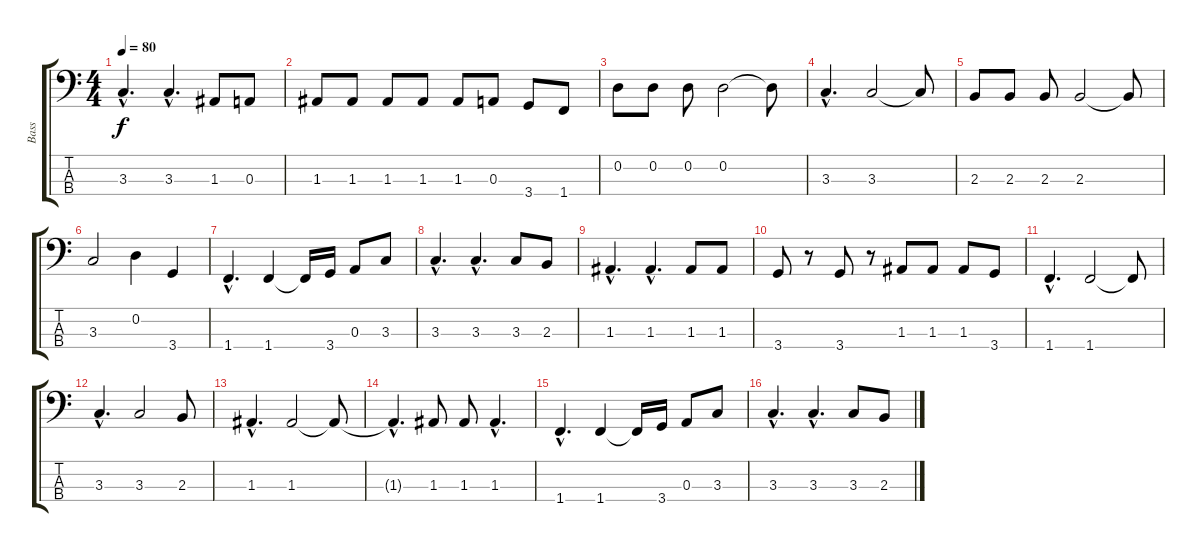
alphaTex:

\track ("Bass" "Bass") {instrument electricbassfinger}
\staff {score tabs}
\tuning (G2 D2 A1 E1) {hide}
\ts (4 4)
\tempo 80
\clef f4
\ks c
3.3{hac}.4{d dy f} 3.3{hac}.4{d} 1.3.8 0.3.8 |
1.3.8 1.3.8 1.3.8 1.3.8 1.3.8 0.3.8 3.4.8 1.4.8 |
0.2.8 0.2.8 0.2.8 0.2.2 0.2{t}.8 |
3.3{hac}.4{d} 3.3.2 3.3{t}.8 |
2.3.8 2.3.8 2.3.8 2.3.2 2.3{t}.8 |
3.3.2 0.2.4 3.4.4 |
1.4{hac}.4{d} 1.4.4 1.4{t}.16 3.4.16 0.3.8 3.3.8 |
3.3{hac}.4{d} 3.3{hac}.4{d} 3.3.8 2.3.8 |
1.3{hac}.4{d} 1.3{hac}.4{d} 1.3.8 1.3.8 |
3.4.8 r.8 3.4.8 r.8 1.3.8 1.3.8 1.3.8 3.4.8 |
1.4{hac}.4{d} 1.4.2 1.4{t}.8 |
3.3{hac}.4{d} 3.3.2 2.3.8 |
1.3{hac}.4{d} 1.3.2 1.3{t}.8 |
1.3{hac t}.4{d} 1.3.8 1.3.8 1.3{hac}.4{d} |
1.4{hac}.4{d} 1.4.4 1.4{t}.16 3.4.16 0.3.8 3.3.8 |
3.3{hac}.4{d} 3.3{hac}.4{d} 3.3.8 2.3.8
